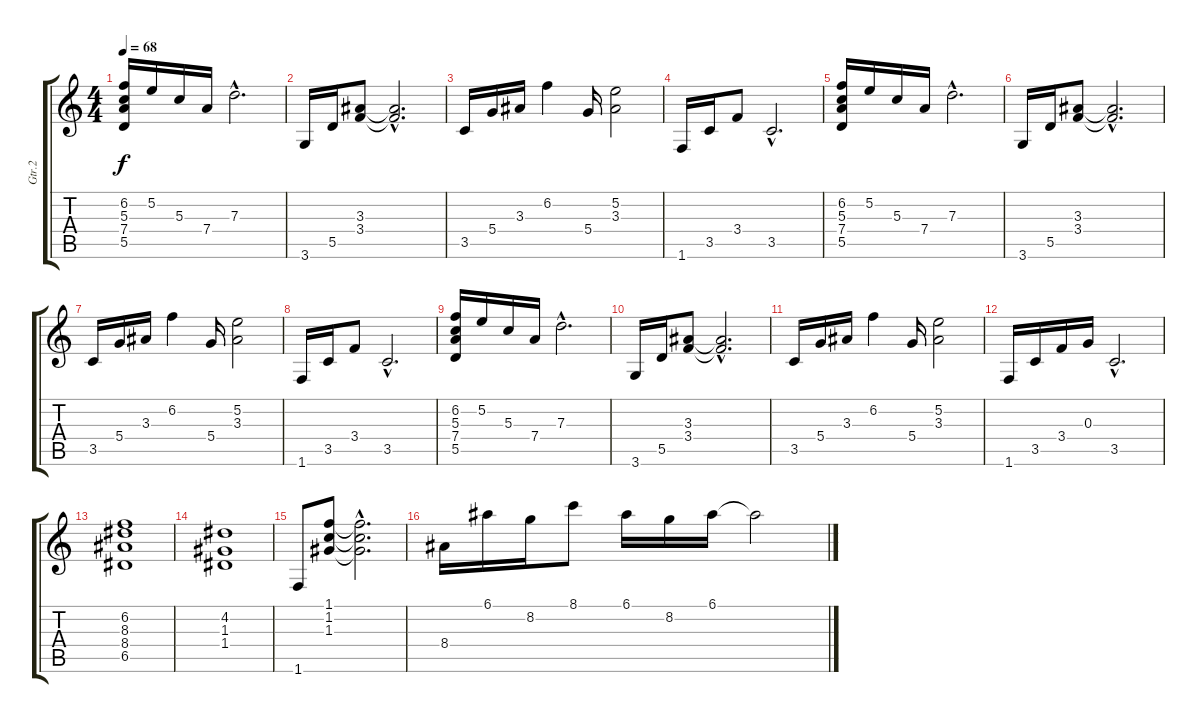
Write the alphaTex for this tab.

\track ("Gtr.2" "Gtr.2") {instrument overdrivenguitar}
\staff {score tabs}
\tuning (E4 B3 G3 D3 A2 E2) {hide}
\ts (4 4)
\tempo 68
\clef g2
\ks c
(6.2 5.3 7.4 5.5).16{dy f} 5.2.16 5.3.16 7.4.16 7.3{hac}.2{d} |
3.6.16 5.5.16 (3.3 3.4).8 (3.3{hac t} 3.4{hac t}).2{d} |
3.5.16 5.4.16 3.3.16 6.2.4 5.4.16 (5.2 3.3).2 |
1.6.16 3.5.16 3.4.8 3.5{hac}.2{d} |
(6.2 5.3 7.4 5.5).16 5.2.16 5.3.16 7.4.16 7.3{hac}.2{d} |
3.6.16 5.5.16 (3.3 3.4).8 (3.3{hac t} 3.4{hac t}).2{d} |
3.5.16 5.4.16 3.3.16 6.2.4 5.4.16 (5.2 3.3).2 |
1.6.16 3.5.16 3.4.8 3.5{hac}.2{d} |
(6.2 5.3 7.4 5.5).16 5.2.16 5.3.16 7.4.16 7.3{hac}.2{d} |
3.6.16 5.5.16 (3.3 3.4).8 (3.3{hac t} 3.4{hac t}).2{d} |
3.5.16 5.4.16 3.3.16 6.2.4 5.4.16 (5.2 3.3).2 |
1.6.16 3.5.16 3.4.16 0.3.16 3.5{hac}.2{d} |
(6.2 8.3 8.4 6.5).1{instrument overdrivenguitar} |
(4.2 1.3 1.4).1 |
1.6.8 (1.1 1.2 1.3).8 (1.1{hac t} 1.2{hac t} 1.3{hac t}).2{d} |
8.4.16 6.1.16 8.2.16 8.1.8 6.1.16 8.2.16 6.1.16 6.1{t}.2
